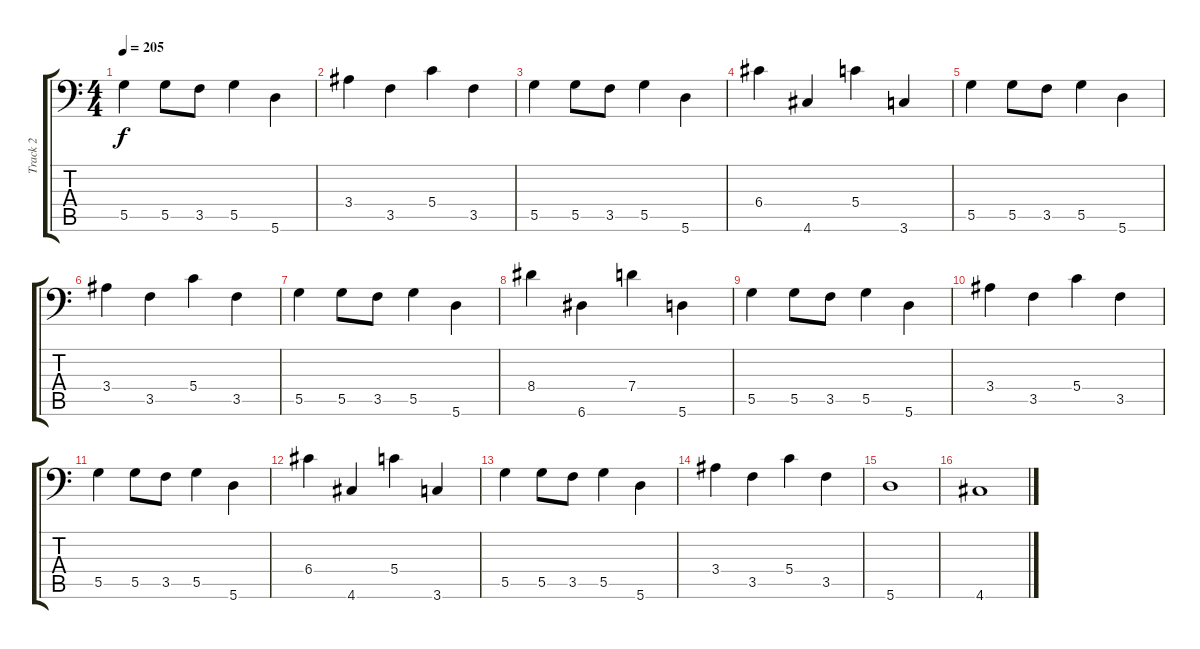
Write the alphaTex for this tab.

\track ("Track 2" "Track 2") {instrument electricbasspick}
\staff {score tabs}
\tuning (A3 E3 C3 G2 D2 A1) {hide}
\ts (4 4)
\tempo 205
\clef f4
\ks c
5.5.4{dy f} 5.5.8 3.5.8 5.5.4 5.6.4 |
3.4.4 3.5.4 5.4.4 3.5.4 |
5.5.4 5.5.8 3.5.8 5.5.4 5.6.4 |
6.4.4 4.6.4 5.4.4 3.6.4 |
5.5.4 5.5.8 3.5.8 5.5.4 5.6.4 |
3.4.4 3.5.4 5.4.4 3.5.4 |
5.5.4 5.5.8 3.5.8 5.5.4 5.6.4 |
8.4.4 6.6.4 7.4.4 5.6.4 |
5.5.4 5.5.8 3.5.8 5.5.4 5.6.4 |
3.4.4 3.5.4 5.4.4 3.5.4 |
5.5.4 5.5.8 3.5.8 5.5.4 5.6.4 |
6.4.4 4.6.4 5.4.4 3.6.4 |
5.5.4 5.5.8 3.5.8 5.5.4 5.6.4 |
3.4.4 3.5.4 5.4.4 3.5.4 |
5.6.1 |
4.6.1
